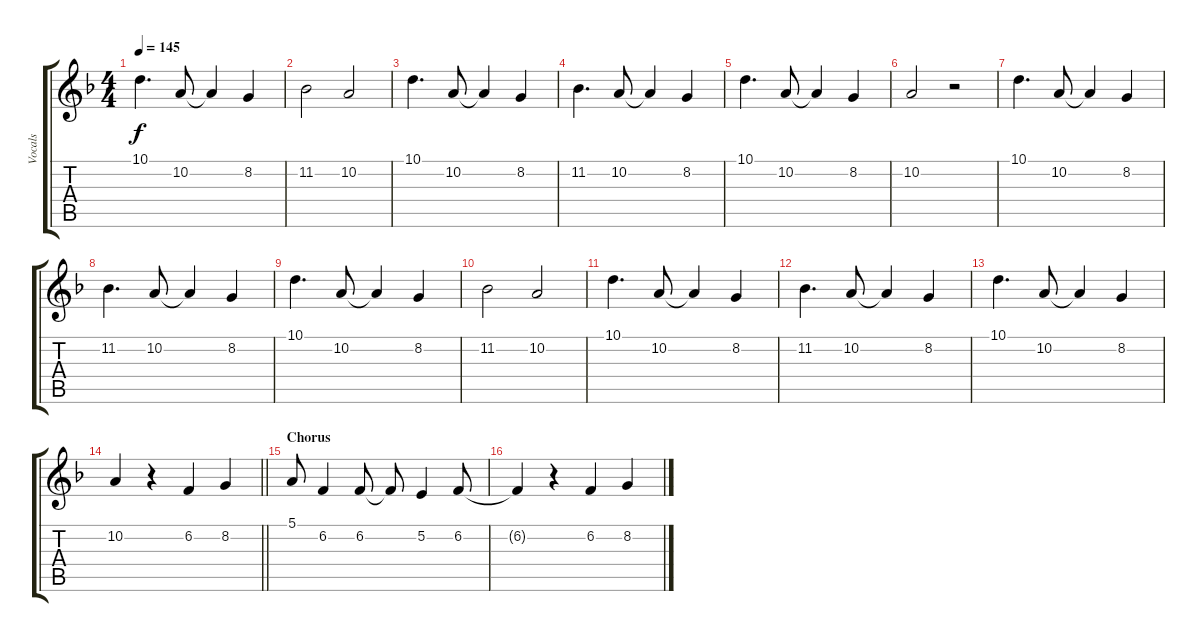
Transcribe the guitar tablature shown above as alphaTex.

\track ("Vocals" "Vocals") {instrument lead1square}
\staff {score tabs}
\tuning (E4 B3 G3 D3 A2 E2) {hide}
\ts (4 4)
\tempo 145
\clef g2
\ks f
10.1.4{d dy f} 10.2.8 10.2{t}.4 8.2.4 |
11.2.2 10.2.2 |
10.1.4{d} 10.2.8 10.2{t}.4 8.2.4 |
11.2.4{d} 10.2.8 10.2{t}.4 8.2.4 |
10.1.4{d} 10.2.8 10.2{t}.4 8.2.4 |
10.2.2 r.2 |
10.1.4{d} 10.2.8 10.2{t}.4 8.2.4 |
11.2.4{d} 10.2.8 10.2{t}.4 8.2.4 |
10.1.4{d} 10.2.8 10.2{t}.4 8.2.4 |
11.2.2 10.2.2 |
10.1.4{d} 10.2.8 10.2{t}.4 8.2.4 |
11.2.4{d} 10.2.8 10.2{t}.4 8.2.4 |
10.1.4{d} 10.2.8 10.2{t}.4 8.2.4 |
\barLineRight lightlight
10.2.4 r.4 6.2.4 8.2.4 |
\section ("" "Chorus")
5.1.8 6.2.4 6.2.8 6.2{t}.8 5.2.4 6.2.8 |
6.2{t}.4 r.4 6.2.4 8.2.4
